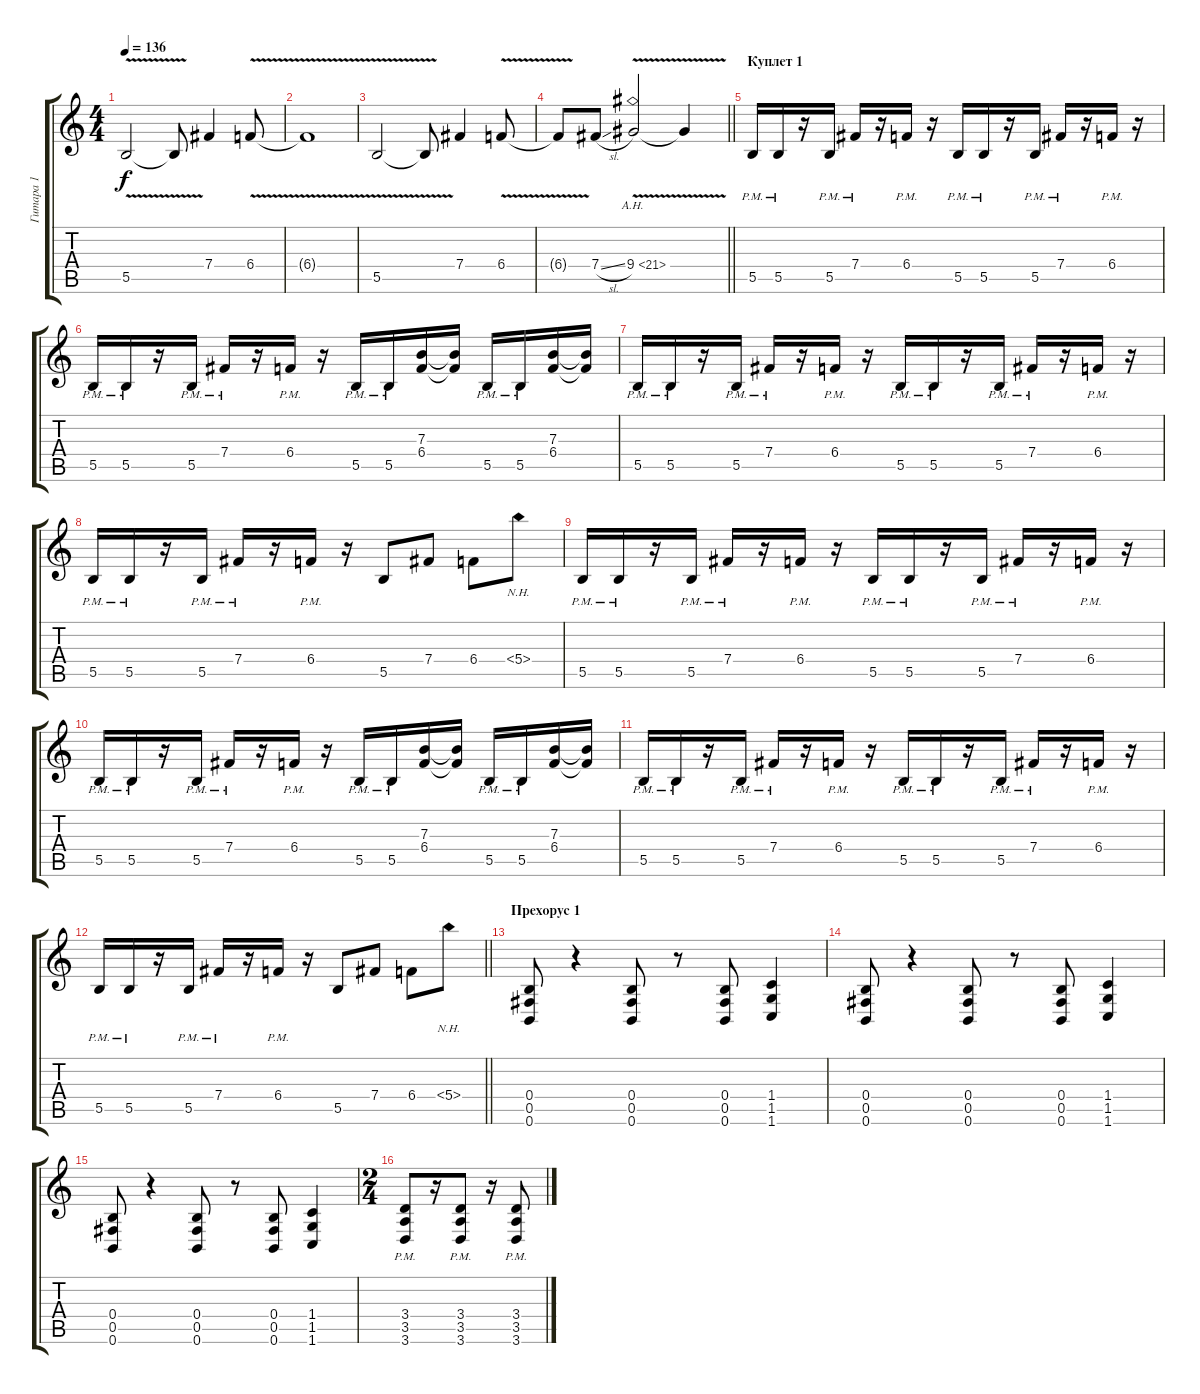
\track ("Гитара 1" "Гитара 1") {instrument distortionguitar}
\staff {score tabs}
\tuning (Db4 Ab3 E3 B2 Gb2 B1) {hide}
\ts (4 4)
\tempo 136
\clef g2
\ks c
5.5{v}.2{dy f} 5.5{t}.8 7.4.4 6.4{v}.8 |
6.4{t}.1 |
5.5{v}.2 5.5{t}.8 7.4.4 6.4{v}.8 |
\barLineRight lightlight
6.4{t}.8 7.4{sl}.8 9.4{ah 12 v}.2 9.4{t}.4 |
\section ("" "Куплет 1")
5.5{pm}.16 5.5{pm}.16 r.16 5.5{pm}.16 7.4{pm}.16 r.16 6.4{pm}.16 r.16 5.5{pm}.16 5.5{pm}.16 r.16 5.5{pm}.16 7.4{pm}.16 r.16 6.4{pm}.16 r.16 |
5.5{pm}.16 5.5{pm}.16 r.16 5.5{pm}.16 7.4{pm}.16 r.16 6.4{pm}.16 r.16 5.5{pm}.16 5.5{pm}.16 (7.3 6.4).16 (7.3{t} 6.4{t}).16 5.5{pm}.16 5.5{pm}.16 (7.3 6.4).16 (7.3{t} 6.4{t}).16 |
5.5{pm}.16 5.5{pm}.16 r.16 5.5{pm}.16 7.4{pm}.16 r.16 6.4{pm}.16 r.16 5.5{pm}.16 5.5{pm}.16 r.16 5.5{pm}.16 7.4{pm}.16 r.16 6.4{pm}.16 r.16 |
5.5{pm}.16 5.5{pm}.16 r.16 5.5{pm}.16 7.4{pm}.16 r.16 6.4{pm}.16 r.16 5.5.8 7.4.8 6.4.8 5.4{nh}.8 |
5.5{pm}.16 5.5{pm}.16 r.16 5.5{pm}.16 7.4{pm}.16 r.16 6.4{pm}.16 r.16 5.5{pm}.16 5.5{pm}.16 r.16 5.5{pm}.16 7.4{pm}.16 r.16 6.4{pm}.16 r.16 |
5.5{pm}.16 5.5{pm}.16 r.16 5.5{pm}.16 7.4{pm}.16 r.16 6.4{pm}.16 r.16 5.5{pm}.16 5.5{pm}.16 (7.3 6.4).16 (7.3{t} 6.4{t}).16 5.5{pm}.16 5.5{pm}.16 (7.3 6.4).16 (7.3{t} 6.4{t}).16 |
5.5{pm}.16 5.5{pm}.16 r.16 5.5{pm}.16 7.4{pm}.16 r.16 6.4{pm}.16 r.16 5.5{pm}.16 5.5{pm}.16 r.16 5.5{pm}.16 7.4{pm}.16 r.16 6.4{pm}.16 r.16 |
\barLineRight lightlight
5.5{pm}.16 5.5{pm}.16 r.16 5.5{pm}.16 7.4{pm}.16 r.16 6.4{pm}.16 r.16 5.5.8 7.4.8 6.4.8 5.4{nh}.8 |
\section ("" "Прехорус 1")
(0.4 0.5 0.6).8 r.4 (0.4 0.5 0.6).8 r.8 (0.4 0.5 0.6).8 (1.4 1.5 1.6).4 |
(0.4 0.5 0.6).8 r.4 (0.4 0.5 0.6).8 r.8 (0.4 0.5 0.6).8 (1.4 1.5 1.6).4 |
(0.4 0.5 0.6).8 r.4 (0.4 0.5 0.6).8 r.8 (0.4 0.5 0.6).8 (1.4 1.5 1.6).4 |
\ts (2 4)
(3.4{pm} 3.5{pm} 3.6{pm}).8 r.16 (3.4{pm} 3.5{pm} 3.6{pm}).8 r.16 (3.4{pm} 3.5{pm} 3.6{pm}).8
